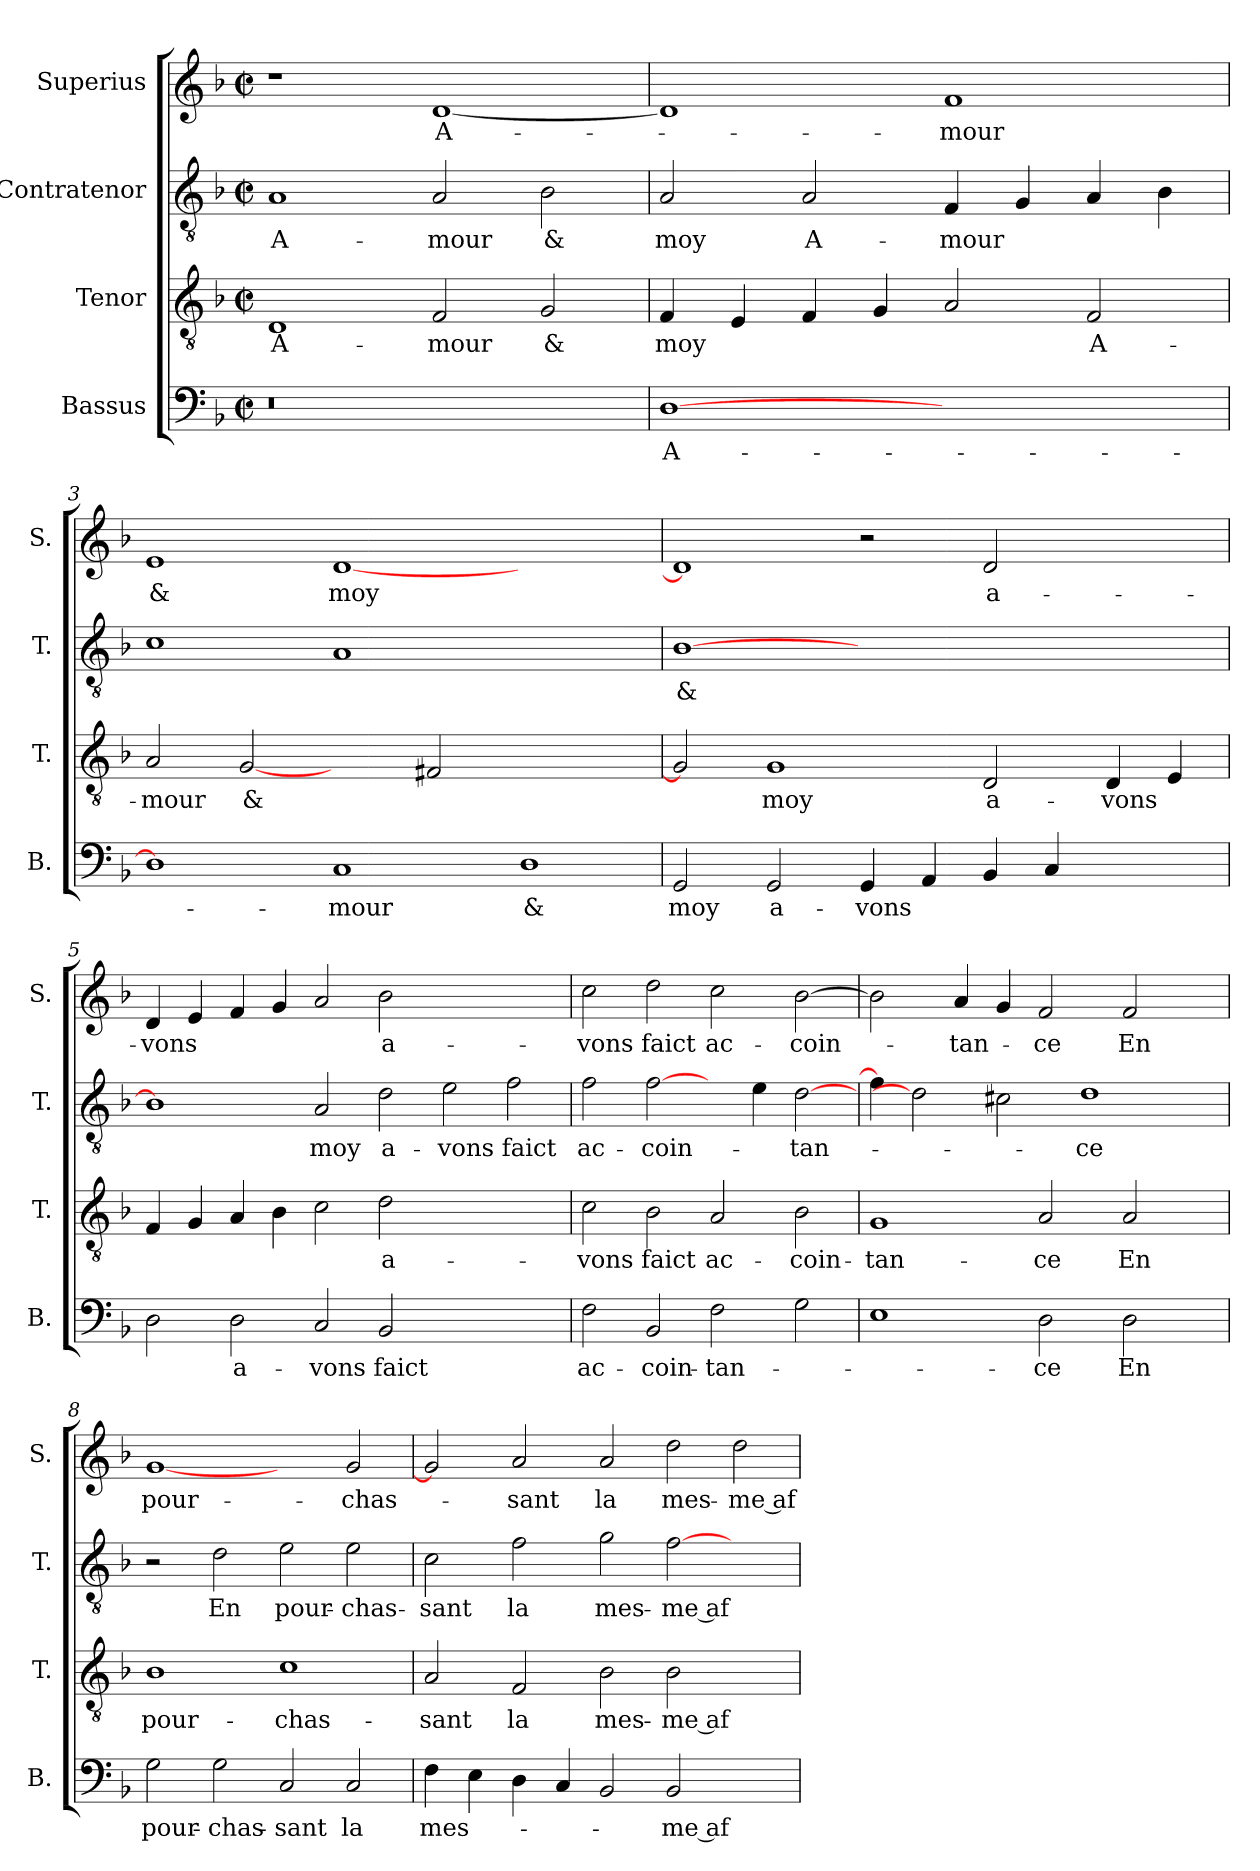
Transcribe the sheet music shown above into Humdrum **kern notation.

**kern	**text	**kern	**text	**kern	**text	**kern	**text
*part4	*part4	*part3	*part3	*part2	*part2	*part1	*part1
*staff4	*staff4	*staff3	*staff3	*staff2	*staff2	*staff1	*staff1
*I"Bassus	*	*I"Tenor	*	*I"Contratenor	*	*I"Superius	*
*I'B.	*	*I'T.	*	*I'T.	*	*I'S.	*
*clefF4	*	*clefGv2	*	*clefGv2	*	*clefG2	*
*k[b-]	*	*k[b-]	*	*k[b-]	*	*k[b-]	*
*F:	*	*F:	*	*F:	*	*F:	*
*M2/2	*	*M2/2	*	*M2/2	*	*M2/2	*
*met(c|)	*	*met(c|)	*	*met(c|)	*	*met(c|)	*
=1	=1	=1	=1	=1	=1	=1	=1
!LO:N:vis=0	!	!	!	!	!	!	!
1r	.	1D/	A-	1A/	A-	1r	.
1ryy	.	2F/	-mour	2A/	-mour	[1d/	A-
.	.	2G/	&	2B-\	&	.	.
=2	=2	=2	=2	=2	=2	=2	=2
[1D\	A-	4F/	moy	2A/	moy	1d/]	.
.	.	4E/	.	.	.	.	.
.	.	4F/	.	2A/	A-	.	.
.	.	4G/	.	.	.	.	.
1ryy	.	2A/	.	4F/	-mour	1f/	-mour
.	.	.	.	4G/	.	.	.
.	.	2F/	A-	4A/	.	.	.
.	.	.	.	4B-\	.	.	.
=3	=3	=3	=3	=3	=3	=3	=3
1D\]	.	2A/	-mour	1c\	.	1e/	&
.	.	[2G/	&	.	.	.	.
1C/	-mour	2ryy	.	1A/	.	[1d/	moy
.	.	2F#X/	.	.	.	.	.
1D\	&	1ryy	.	1ryy	.	1ryy	.
=4	=4	=4	=4	=4	=4	=4	=4
2GG/	moy	2G/]	.	[1B-\	&	1d/]	.
2GG/	a-	1G/	moy	.	.	.	.
4GG/	-vons	.	.	1.ryy	.	2r	.
4AA/	.	.	.	.	.	.	.
4BB-/	.	2D/	a-	.	.	2d/	a-
4C/	.	.	.	.	.	.	.
2ryy	.	4D/	-vons	.	.	2ryy	.
.	.	4E/	.	.	.	.	.
=5	=5	=5	=5	=5	=5	=5	=5
2D\	.	4F/	.	1B-\]	.	4d/	-vons
.	.	4G/	.	.	.	4e/	.
2D\	a-	4A/	.	.	.	4f/	.
.	.	4B-\	.	.	.	4g/	.
2C/	-vons	2c\	.	2A/	moy	2a/	.
2BB-/	faict	2d\	a-	2d\	a-	2b-\	a-
1ryy	.	1ryy	.	2e\	-vons	1ryy	.
.	.	.	.	2f\	faict	.	.
!!LO:LB:g=z
=6	=6	=6	=6	=6	=6	=6	=6
2F\	ac-	2c\	-vons	2f\	ac-	2cc\	-vons
2BB-/	-coin-	2B-\	faict	[2f\	-coin-	2dd\	faict
2F\	-tan-	2A/	ac-	4ryy	.	2cc\	ac-
.	.	.	.	4e\	.	.	.
2G\	.	2B-\	-coin-	[2d\	-tan-	[2b-\	-coin-
=7	=7	=7	=7	=7	=7	=7	=7
1E\	.	1G/	-tan-	4f\]	.	2b-\]	.
.	.	.	.	2d\]	.	.	.
.	.	.	.	.	.	4a/	-tan-
.	.	.	.	2c#X\	.	4g/	.
2D\	-ce	2A/	-ce	.	.	2f/	-ce
.	.	.	.	1d\	-ce	.	.
2D\	En	2A/	En	.	.	2f/	En
4ryy	.	4ryy	.	.	.	4ryy	.
=8	=8	=8	=8	=8	=8	=8	=8
2G\	pour-	1B-\	pour-	2r	.	[1g/	pour-
2G\	-chas-	.	.	2d\	En	.	.
2C/	-sant	1c\	-chas-	2e\	pour-	2ryy	.
2C/	la	.	.	2e\	-chas-	2g/	-chas-
=9	=9	=9	=9	=9	=9	=9	=9
4F\	mes-	2A/	-sant	2c\	-sant	2g/]	.
4E\	.	.	.	.	.	.	.
4D\	.	2F/	la	2f\	la	2a/	-sant
4C/	.	.	.	.	.	.	.
2BB-/	.	2B-\	mes-	2g\	mes-	2a/	la
2BB-/	-me af-	2B-\	-me af-	[2f\	-me af-	2dd\	mes-
2ryy	.	2ryy	.	2ryy	.	2dd\	-me af-
=	=	=	=	=	=	=	=
*-	*-	*-	*-	*-	*-	*-	*-
